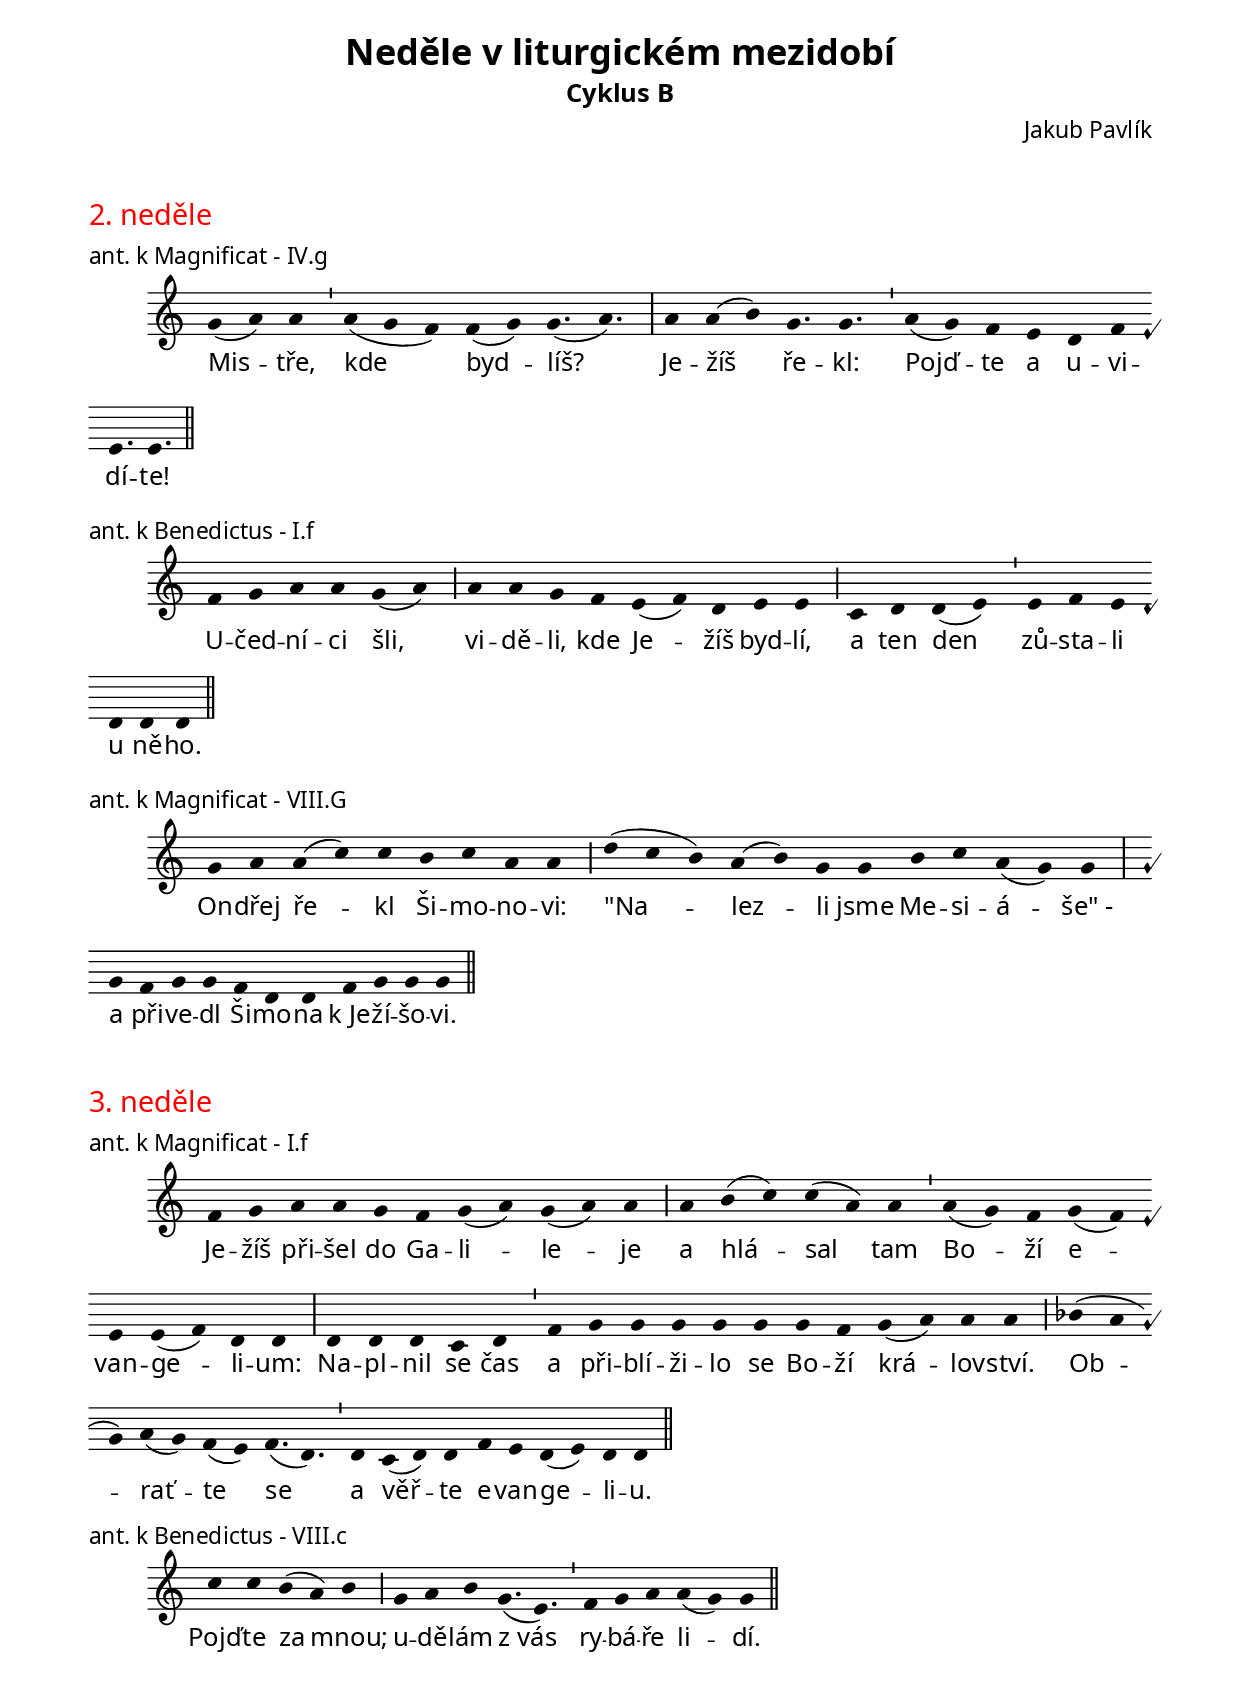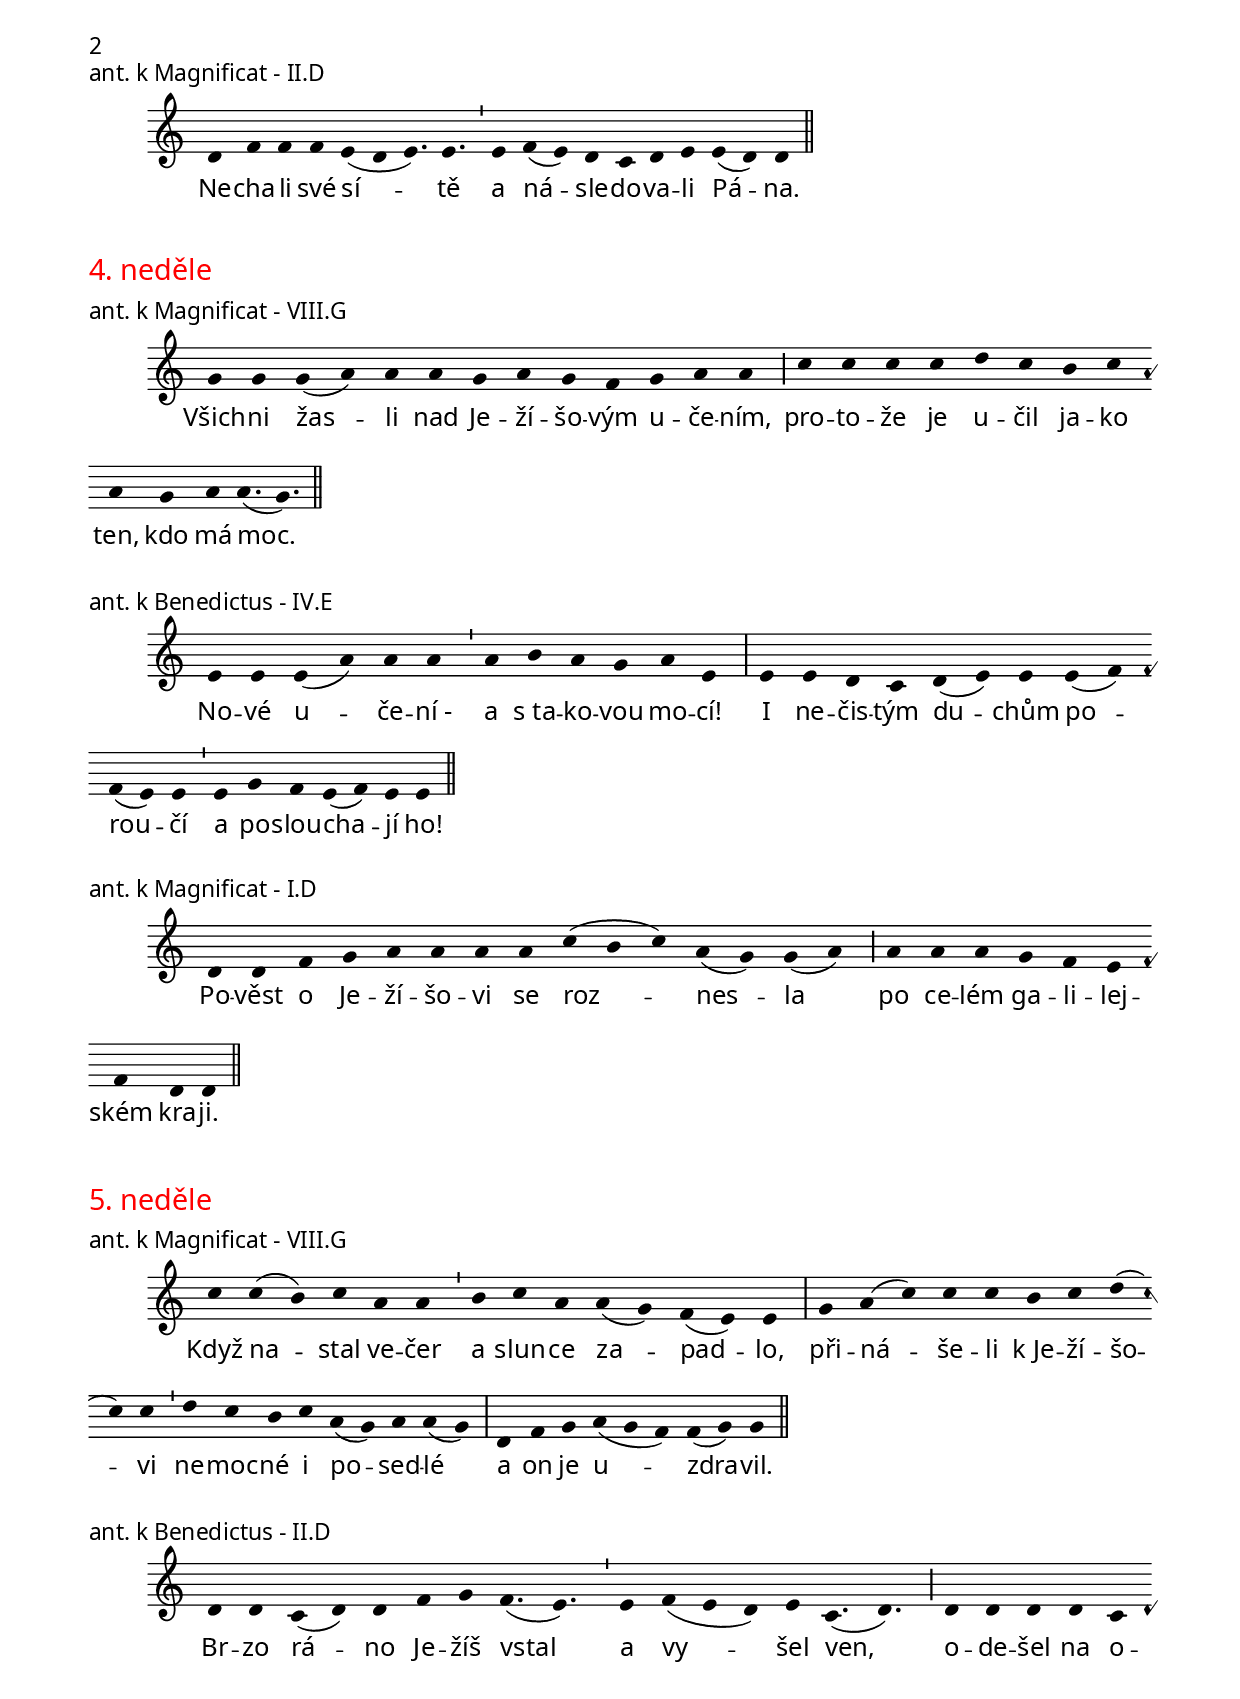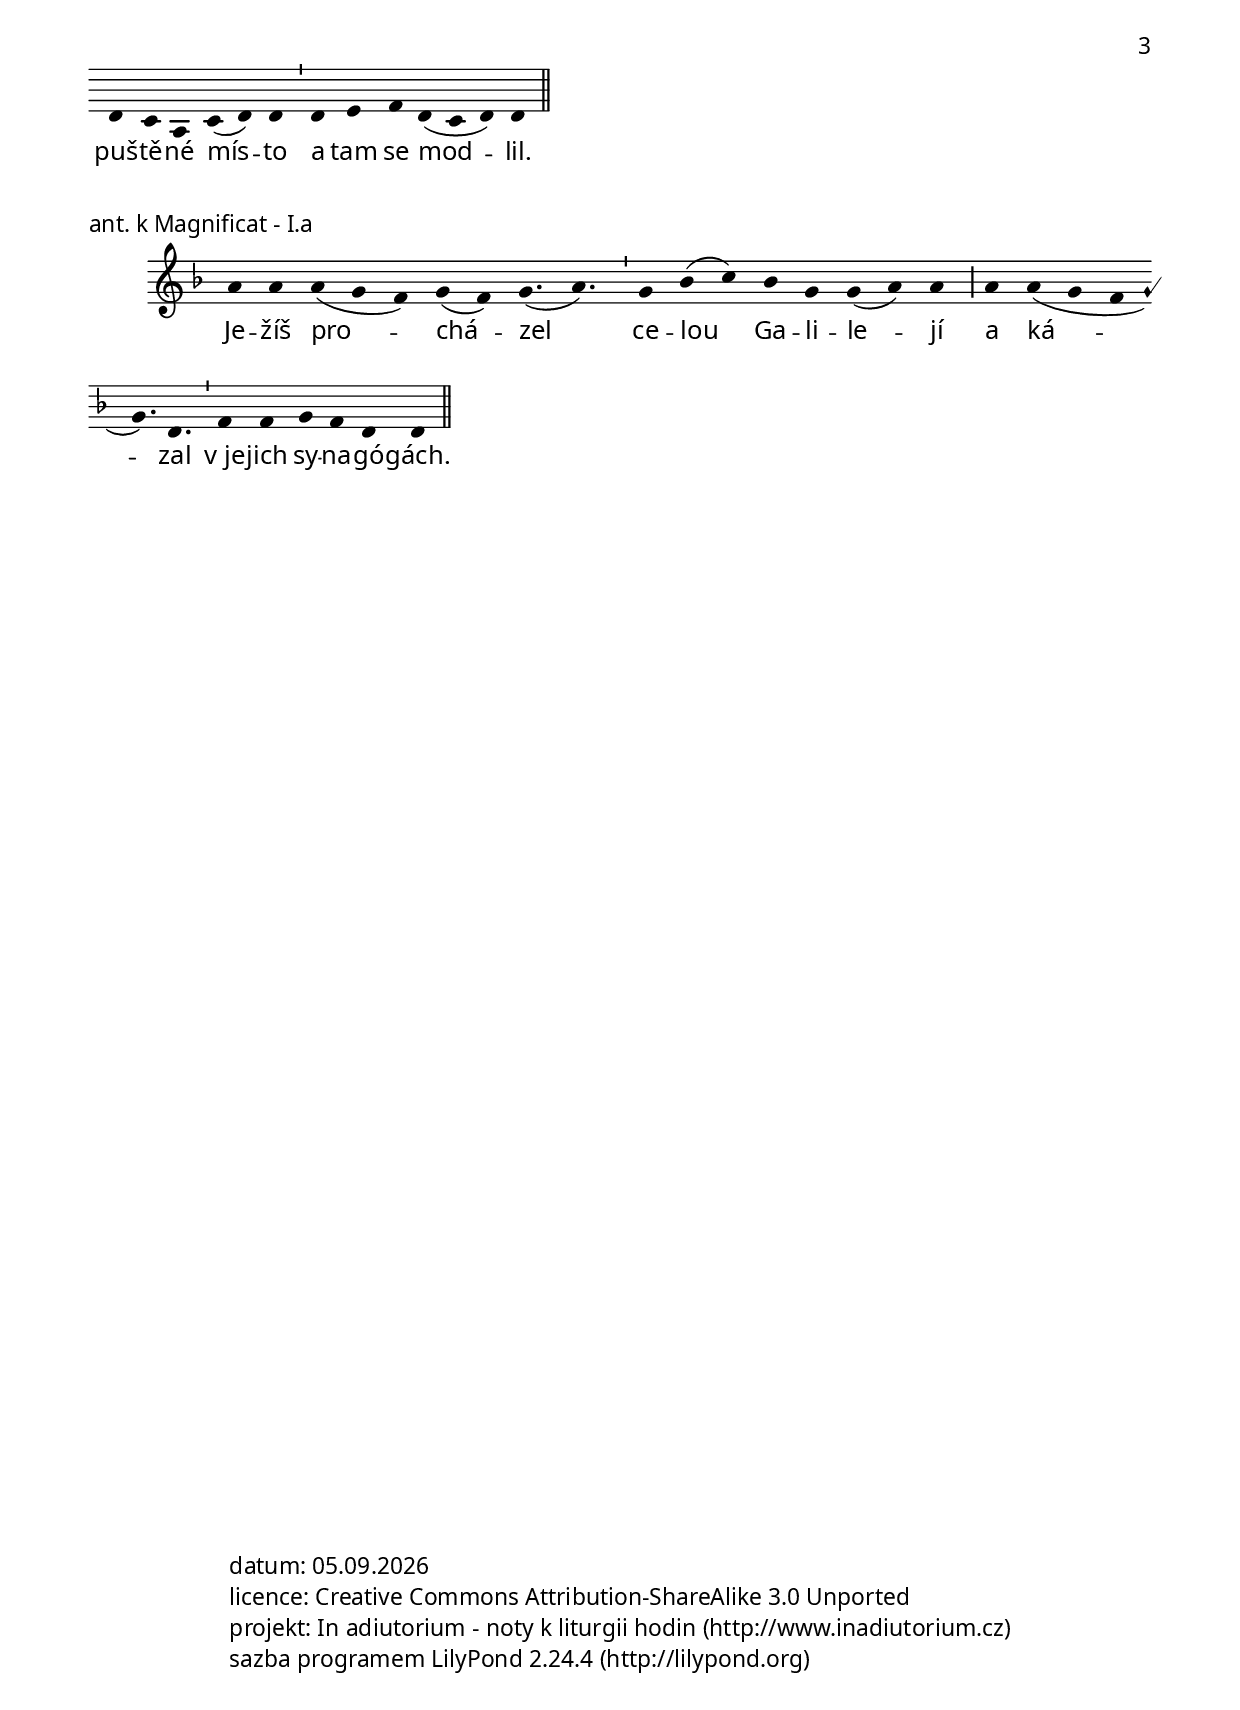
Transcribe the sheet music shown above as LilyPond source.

\version "2.14.2"

\header {
  title = "Neděle v liturgickém mezidobí"
  composer = "Jakub Pavlík"
}

\include "spolecne.ly"

\bookpart {
  \header {
    subtitle = "Cyklus B"
  }

  %{
  \markup {\nadpisDen {"X. neděle"}}
  
  \score {
    \relative c' {
      \choralniRezim

    }
    \addlyrics {

    }
    \header {
      quid = "ant. k"
      modus = ""
      differentia = ""
      psalmus = ""
      id = ""
      piece = \markup {\sestavTitulekBezZalmu}
    }
  }
  %}

  \markup {\nadpisDen {"2. neděle"}}

  \score {
    \relative c'' {
      \choralniRezim
      g( a) a \barMin a( g f) f( g) g4.( a) \barMax
      a4 a( b) g4. g \barMin
      a4( g) f e d f e4. e \barFinalis
    }
    \addlyrics {
      Mis -- tře, kde byd -- líš?
      Je -- žíš ře -- kl:
      Pojď -- te a u -- vi -- dí -- te!
    }
    \header {
      quid = "ant. k Magnificat"
      modus = "IV"
      differentia = "g"
      psalmus = ""
      id = "ne2b-1ne-mag"
      piece = \markup {\sestavTitulekBezZalmu}
    }
  }

  \score {
    \relative c' {
      \choralniRezim
      f4 g a a g( a) \barMaior
      a a g f e( f) d e e \barMaior
      c d d( e) \barMin e f e d d d \barFinalis
    }
    \addlyrics {
      U -- čed -- ní -- ci šli,
      vi -- dě -- li, kde Je -- žíš byd -- lí,
      a ten den zů -- sta -- li u ně -- ho.
    }
    \header {
      quid = "ant. k Benedictus"
      modus = "I"
      differentia = "f"
      psalmus = ""
      id = "ne2b-rch-ben"
      piece = \markup {\sestavTitulekBezZalmu}
    }
  }

  \score {
    \relative c'' {
      \choralniRezim
      g4 a a( c) c b c a a \barMaior
      d( c b) a( b) g g b c a( g) g \barMax
      g f g g f d d f g g g \barFinalis
    }
    \addlyrics {
      On -- dřej ře -- kl Ši -- mo -- no -- vi:
      "\"Na" -- lez -- li jsme Me -- si -- á -- "še\" -"
      a při -- ve -- dl Ši -- mo -- na k_Je -- ží -- šo -- vi.
    }
    \header {
      quid = "ant. k Magnificat"
      modus = "VIII"
      differentia = "G"
      psalmus = ""
      id = "ne2b-ne2-mag"
      piece = \markup {\sestavTitulekBezZalmu}
    }
  }
  
  \markup {\nadpisDen {"3. neděle"}}
    
  \score {
    \relative c' {
      \choralniRezim
      f4 g a a g f g( a) g( a) a \barMaior
      a b( c) c( a) a \barMin 
      a( g) f g( f) e e( f) d d \barMax
      
      d d d c d \barMin
      f g g g g g g f g( a) a a \barMaior
      bes( a g) a( g) f( e) f4.( d) \barMin
      d4 c( d) d f e d( e) d d \barFinalis
    }
    \addlyrics {
      Je -- žíš při -- šel do Ga -- li -- le -- je
      a hlá -- sal tam 
      Bo -- ží e -- van -- ge -- li -- um:
      
      Na -- pl -- nil se čas
      a při -- blí -- ži -- lo se Bo -- ží krá -- lov -- ství.
      Ob -- rať -- te se
      a věř -- te e -- van -- ge -- li -- u.
    }
    \header {
      quid = "ant. k Magnificat"
      modus = "I"
      differentia = "f"
      psalmus = ""
      id = "ne3b-ne1-mag"
      piece = \markup {\sestavTitulekBezZalmu}
    }
  }
  
  \score {
    \relative c'' {
      \choralniRezim
      c4 c b( a) b \barMaior
      g a b g4.( e) \barMin
      f4 g a a( g) g \barFinalis
    }
    \addlyrics {
      Pojď -- te za mnou;
      u -- dě -- lám z_vás ry -- bá -- ře li -- dí.
    }
    \header {
      quid = "ant. k Benedictus"
      modus = "VIII"
      differentia = "c"
      psalmus = ""
      id = "ne3b-rch-ben"
      piece = \markup {\sestavTitulekBezZalmu}
    }
  }
  
  \score {
    \relative c' {
      \choralniRezim
      d4 f f f e( d e4.) e \barMin
      e4 f( e) d c d e e( d) d \barFinalis
    }
    \addlyrics {
      Ne -- cha -- li své sí -- tě
      a ná -- sle -- do -- va -- li Pá -- na.
    }
    \header {
      quid = "ant. k Magnificat"
      modus = "II"
      differentia = "D"
      psalmus = ""
      id = "ne3b-ne2-mag"
      piece = \markup {\sestavTitulekBezZalmu}
    }
  }
  
  \markup {\nadpisDen {"4. neděle"}} 
  
  \score {
    \relative c'' {
      \choralniRezim
      g4 g g( a) a a g a g f g a a \barMaior
      c c c c d c b c a g a a4.( g) \barFinalis
    }
    \addlyrics {
      Všich -- ni žas -- li nad Je -- ží -- šo -- vým u -- če -- ním,
      pro -- to -- že je u -- čil ja -- ko ten,
      kdo má moc.
    }
    \header {
      quid = "ant. k Magnificat"
      modus = "VIII"
      differentia = "G"
      psalmus = ""
      id = "ne4b-ne1-mag"
      piece = \markup {\sestavTitulekBezZalmu}
    }
  }
  
  \score {
    \relative c' {
      \choralniRezim
      e4 e e( a) a a \barMin
      a b a g a e \barMax
      e e d c d( e) e e( f) f( e) e \barMin
      e g f e( f) e e \barFinalis
    }
    \addlyrics {
      No -- vé u -- če -- ní_- 
      a s_ta -- ko -- vou mo -- cí!
      I ne -- čis -- tým du -- chům po -- rou -- čí
      a po -- slou -- cha -- jí ho!
    }
    \header {
      quid = "ant. k Benedictus"
      modus = "IV"
      differentia = "E"
      psalmus = ""
      id = "ne4b-rch-ben"
      piece = \markup {\sestavTitulekBezZalmu}
    }
  }
  
  \score {
    \relative c' {
      \choralniRezim
      d4 d f g a a a a c( b c) a( g) g( a) \barMaior
      a a a g f e f d d \barFinalis
    }
    \addlyrics {
      Po -- věst o Je -- ží -- šo -- vi se roz -- nes -- la
      po ce -- lém ga -- li -- lej -- ském kra -- ji.
    }
    \header {
      quid = "ant. k Magnificat"
      modus = "I"
      differentia = "D"
      psalmus = ""
      id = "ne4b-2ne-mag"
      piece = \markup {\sestavTitulekBezZalmu}
    }
  }
  
  \markup {\nadpisDen {"5. neděle"}}
  
  \score {
    \relative c'' {
      \choralniRezim
      c4 c( b) c a a \barMin
      b c a a( g) f( e) e \barMax
      g a( c) c c b c d( c) c \barMin
      d c b c a( g) a a( g) \barMax
      d f g a( g f) f( g) g \barFinalis
    }
    \addlyrics {
      Když na -- stal ve -- čer
      a slun -- ce za -- pad -- lo,
      při -- ná -- še -- li k_Je -- ží -- šo -- vi
      ne -- moc -- né i po -- sed -- lé
      a on je u -- zdra -- vil.
    }
    \header {
      quid = "ant. k Magnificat"
      modus = "VIII"
      differentia = "G"
      psalmus = ""
      id = "ne5b-1ne-mag"
      piece = \markup {\sestavTitulekBezZalmu}
    }
  }
  
  \score {
    \relative c' {
      \choralniRezim
      d4 d c( d) d f g f4.( e) \barMin
      e4 f( e d) e c4.( d) \barMaior
      d4 d d d c d c a c( d) d \barMin
      d e f d( c d) d \barFinalis
    }
    \addlyrics {
      Br -- zo rá -- no Je -- žíš vstal 
      a vy -- šel ven,
      o -- de -- šel na o -- puš -- tě -- né mís -- to
      a tam se mod -- lil.
    }
    \header {
      quid = "ant. k Benedictus"
      modus = "II"
      differentia = "D"
      psalmus = ""
      id = "ne5b-rch-ben"
      piece = \markup {\sestavTitulekBezZalmu}
    }
  }
  
  \score {
    \relative c'' {
      \choralniRezim
      \key f \major
      a4 a a( g f) g( f) g4.( a) \barMin
      g4 bes( c) bes g g( a) a \barMaior
      a a( g f g4.) d \barMin
      f4 f g f d d \barFinalis
    }
    \addlyrics {
      Je -- žíš pro -- chá -- zel 
      ce -- lou Ga -- li -- le -- jí
      a ká -- zal v_je -- jich sy -- na -- gó -- gách.
    }
    \header {
      quid = "ant. k Magnificat"
      modus = "I"
      differentia = "a"
      psalmus = ""
      id = "ne5b-2ne-mag"
      piece = \markup {\sestavTitulekBezZalmu}
    }
  }
}